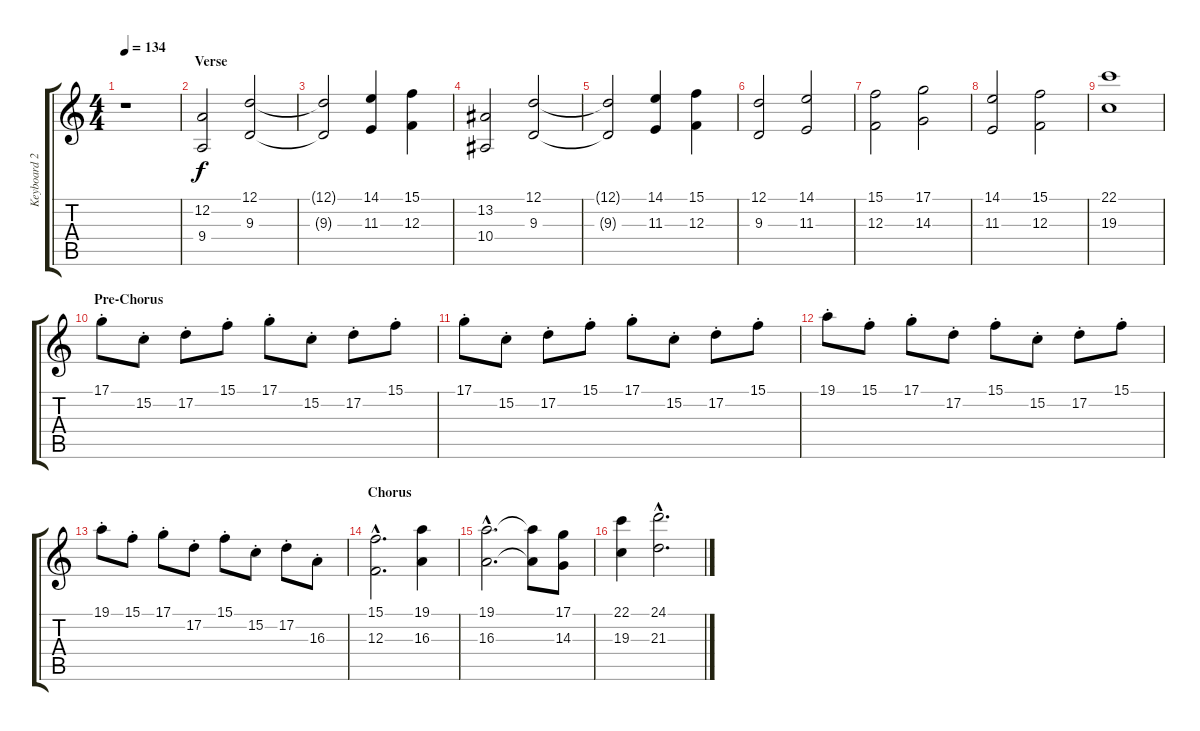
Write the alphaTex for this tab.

\track ("Keyboard 2" "Keyboard 2") {instrument stringensemble1}
\staff {score tabs}
\tuning (D4 A3 F3 C3 G2 D2) {hide}
\ts (4 4)
\tempo 134
\clef g2
\ks c
r.1{dy f} |
\section ("" "Verse")
(12.2 9.4).2 (12.1 9.3).2 |
(12.1{t} 9.3{t}).2 (14.1 11.3).4 (15.1 12.3).4 |
(13.2 10.4).2 (12.1 9.3).2 |
(12.1{t} 9.3{t}).2 (14.1 11.3).4 (15.1 12.3).4 |
(12.1 9.3).2 (14.1 11.3).2 |
(15.1 12.3).2 (17.1 14.3).2 |
(14.1 11.3).2 (15.1 12.3).2 |
(22.1 19.3).1 |
\section ("" "Pre-Chorus")
17.1{st}.8 15.2{st}.8 17.2{st}.8 15.1{st}.8 17.1{st}.8 15.2{st}.8 17.2{st}.8 15.1{st}.8 |
17.1{st}.8 15.2{st}.8 17.2{st}.8 15.1{st}.8 17.1{st}.8 15.2{st}.8 17.2{st}.8 15.1{st}.8 |
19.1{st}.8 15.1{st}.8 17.1{st}.8 17.2{st}.8 15.1{st}.8 15.2{st}.8 17.2{st}.8 15.1{st}.8 |
19.1{st}.8 15.1{st}.8 17.1{st}.8 17.2{st}.8 15.1{st}.8 15.2{st}.8 17.2{st}.8 16.3{st}.8 |
\section ("" "Chorus")
(15.1{hac} 12.3{hac}).2{d} (19.1 16.3).4 |
(19.1{hac} 16.3{hac}).2{d} (19.1{t} 16.3{t}).8 (17.1 14.3).8 |
(22.1 19.3).4 (24.1{hac} 21.3{hac}).2{d}
